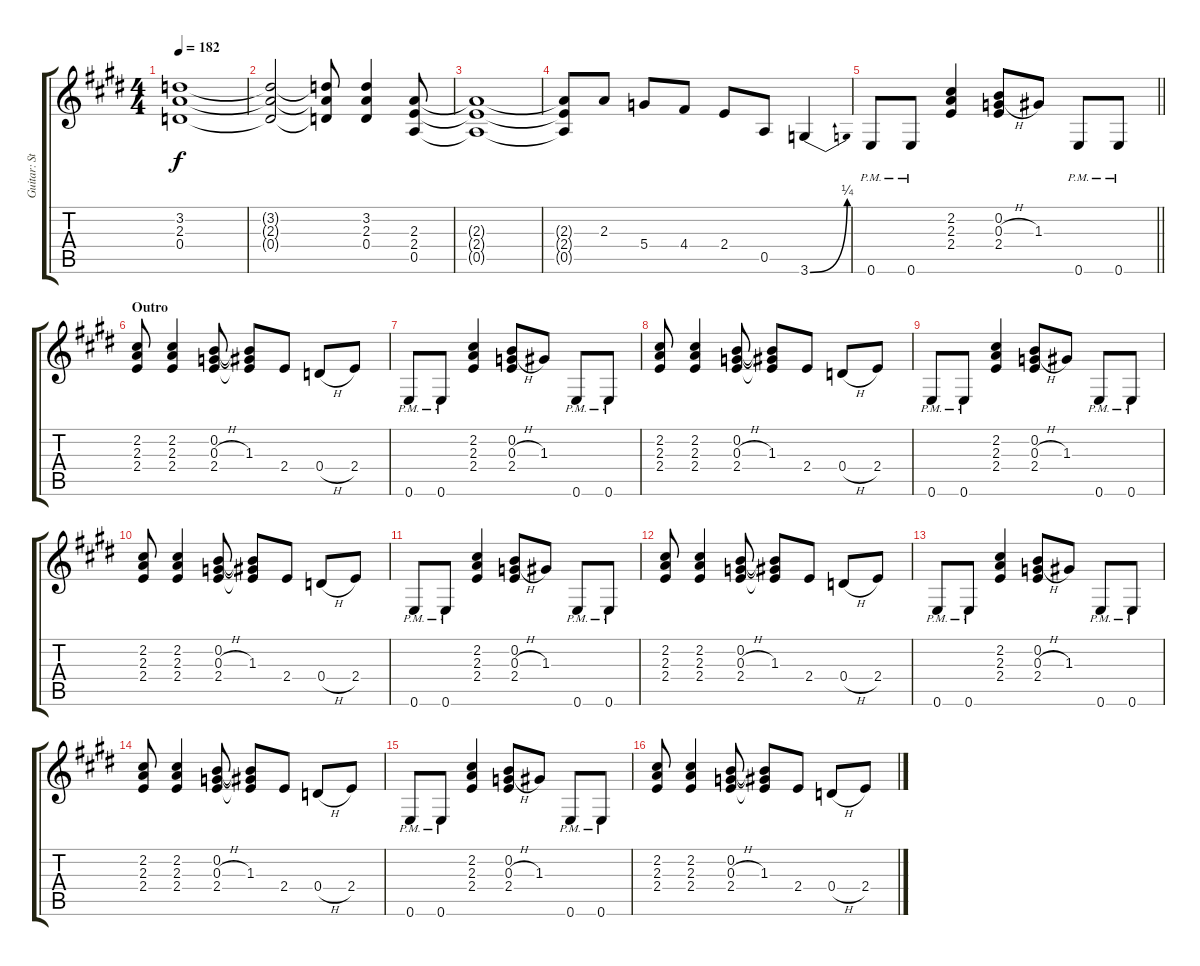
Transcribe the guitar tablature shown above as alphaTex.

\track ("Guitar: Steve" "Guitar: St") {instrument distortionguitar}
\staff {score tabs}
\tuning (E4 B3 G3 D3 A2 E2) {hide}
\ts (4 4)
\tempo 182
\clef g2
\ks e
(3.2 2.3 0.4).1{dy f} |
(3.2{t} 2.3{t} 0.4{t}).2 (3.2{t} 2.3{t} 0.4{t}).8 (3.2 2.3 0.4).4 (2.3 2.4 0.5).8 |
(2.3{t} 2.4{t} 0.5{t}).1 |
(2.3{t} 2.4{t} 0.5{t}).8 2.3.8 5.4.8 4.4.8 2.4.8 0.5.8 3.6{be (bend 0 0 60 1)}.4 |
\barLineRight lightlight
0.6{pm}.8 0.6{pm}.8 (2.2 2.3 2.4).4 (0.2 0.3{h} 2.4).8 1.3.8 0.6{pm}.8 0.6{pm}.8 |
\section ("" "Outro")
(2.2 2.3 2.4).8 (2.2 2.3 2.4).4 (0.2 0.3{h} 2.4).8 (0.2{t} 1.3 2.4{t}).8 2.4.8 0.4{h}.8 2.4.8 |
0.6{pm}.8 0.6{pm}.8 (2.2 2.3 2.4).4 (0.2 0.3{h} 2.4).8 1.3.8 0.6{pm}.8 0.6{pm}.8 |
(2.2 2.3 2.4).8 (2.2 2.3 2.4).4 (0.2 0.3{h} 2.4).8 (0.2{t} 1.3 2.4{t}).8 2.4.8 0.4{h}.8 2.4.8 |
0.6{pm}.8{volume 12} 0.6{pm}.8 (2.2 2.3 2.4).4 (0.2 0.3{h} 2.4).8 1.3.8 0.6{pm}.8 0.6{pm}.8 |
(2.2 2.3 2.4).8 (2.2 2.3 2.4).4 (0.2 0.3{h} 2.4).8 (0.2{t} 1.3 2.4{t}).8 2.4.8 0.4{h}.8 2.4.8 |
0.6{pm}.8 0.6{pm}.8 (2.2 2.3 2.4).4 (0.2 0.3{h} 2.4).8 1.3.8 0.6{pm}.8 0.6{pm}.8 |
(2.2 2.3 2.4).8 (2.2 2.3 2.4).4 (0.2 0.3{h} 2.4).8 (0.2{t} 1.3 2.4{t}).8 2.4.8 0.4{h}.8 2.4.8 |
0.6{pm}.8{volume 8} 0.6{pm}.8 (2.2 2.3 2.4).4 (0.2 0.3{h} 2.4).8 1.3.8 0.6{pm}.8 0.6{pm}.8 |
(2.2 2.3 2.4).8 (2.2 2.3 2.4).4 (0.2 0.3{h} 2.4).8 (0.2{t} 1.3 2.4{t}).8 2.4.8 0.4{h}.8 2.4.8 |
0.6{pm}.8 0.6{pm}.8 (2.2 2.3 2.4).4 (0.2 0.3{h} 2.4).8 1.3.8 0.6{pm}.8 0.6{pm}.8 |
(2.2 2.3 2.4).8 (2.2 2.3 2.4).4 (0.2 0.3{h} 2.4).8 (0.2{t} 1.3 2.4{t}).8 2.4.8 0.4{h}.8 2.4.8
